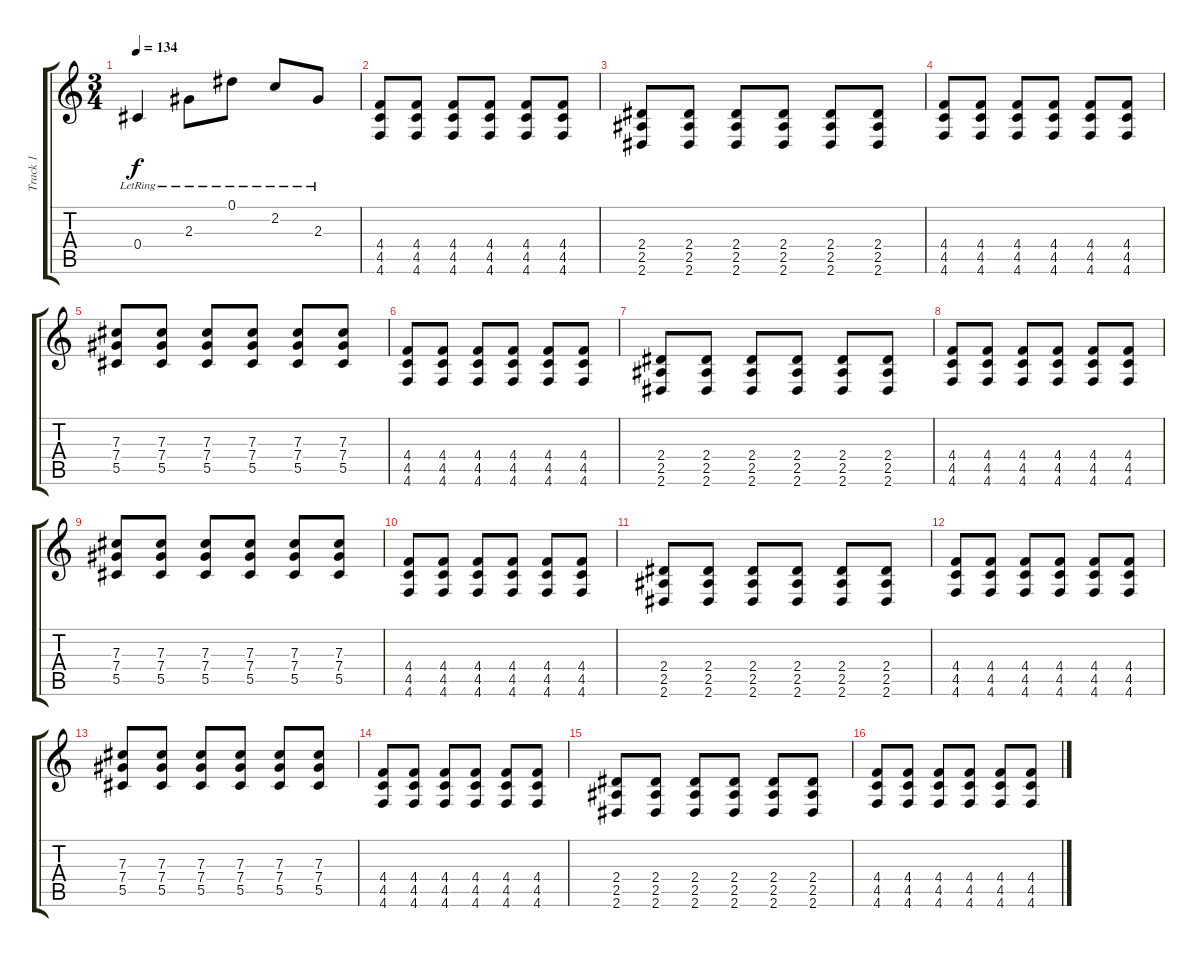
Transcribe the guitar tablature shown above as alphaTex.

\track ("Track 1" "Track 1") {instrument overdrivenguitar}
\staff {score tabs}
\tuning (Eb4 Bb3 Gb3 Db3 Ab2 Db2) {hide}
\ts (3 4)
\tempo 134
\clef g2
\ks c
0.4{lr}.4{dy f} 2.3{lr}.8 0.1{lr}.8 2.2{lr}.8 2.3{lr}.8 |
(4.4 4.5 4.6).8 (4.4 4.5 4.6).8 (4.4 4.5 4.6).8 (4.4 4.5 4.6).8 (4.4 4.5 4.6).8 (4.4 4.5 4.6).8 |
(2.4 2.5 2.6).8 (2.4 2.5 2.6).8 (2.4 2.5 2.6).8 (2.4 2.5 2.6).8 (2.4 2.5 2.6).8 (2.4 2.5 2.6).8 |
(4.4 4.5 4.6).8 (4.4 4.5 4.6).8 (4.4 4.5 4.6).8 (4.4 4.5 4.6).8 (4.4 4.5 4.6).8 (4.4 4.5 4.6).8 |
(7.3 7.4 5.5).8 (7.3 7.4 5.5).8 (7.3 7.4 5.5).8 (7.3 7.4 5.5).8 (7.3 7.4 5.5).8 (7.3 7.4 5.5).8 |
(4.4 4.5 4.6).8 (4.4 4.5 4.6).8 (4.4 4.5 4.6).8 (4.4 4.5 4.6).8 (4.4 4.5 4.6).8 (4.4 4.5 4.6).8 |
(2.4 2.5 2.6).8 (2.4 2.5 2.6).8 (2.4 2.5 2.6).8 (2.4 2.5 2.6).8 (2.4 2.5 2.6).8 (2.4 2.5 2.6).8 |
(4.4 4.5 4.6).8 (4.4 4.5 4.6).8 (4.4 4.5 4.6).8 (4.4 4.5 4.6).8 (4.4 4.5 4.6).8 (4.4 4.5 4.6).8 |
(7.3 7.4 5.5).8 (7.3 7.4 5.5).8 (7.3 7.4 5.5).8 (7.3 7.4 5.5).8 (7.3 7.4 5.5).8 (7.3 7.4 5.5).8 |
(4.4 4.5 4.6).8 (4.4 4.5 4.6).8 (4.4 4.5 4.6).8 (4.4 4.5 4.6).8 (4.4 4.5 4.6).8 (4.4 4.5 4.6).8 |
(2.4 2.5 2.6).8 (2.4 2.5 2.6).8 (2.4 2.5 2.6).8 (2.4 2.5 2.6).8 (2.4 2.5 2.6).8 (2.4 2.5 2.6).8 |
(4.4 4.5 4.6).8 (4.4 4.5 4.6).8 (4.4 4.5 4.6).8 (4.4 4.5 4.6).8 (4.4 4.5 4.6).8 (4.4 4.5 4.6).8 |
(7.3 7.4 5.5).8 (7.3 7.4 5.5).8 (7.3 7.4 5.5).8 (7.3 7.4 5.5).8 (7.3 7.4 5.5).8 (7.3 7.4 5.5).8 |
(4.4 4.5 4.6).8 (4.4 4.5 4.6).8 (4.4 4.5 4.6).8 (4.4 4.5 4.6).8 (4.4 4.5 4.6).8 (4.4 4.5 4.6).8 |
(2.4 2.5 2.6).8 (2.4 2.5 2.6).8 (2.4 2.5 2.6).8 (2.4 2.5 2.6).8 (2.4 2.5 2.6).8 (2.4 2.5 2.6).8 |
(4.4 4.5 4.6).8 (4.4 4.5 4.6).8 (4.4 4.5 4.6).8 (4.4 4.5 4.6).8 (4.4 4.5 4.6).8 (4.4 4.5 4.6).8
